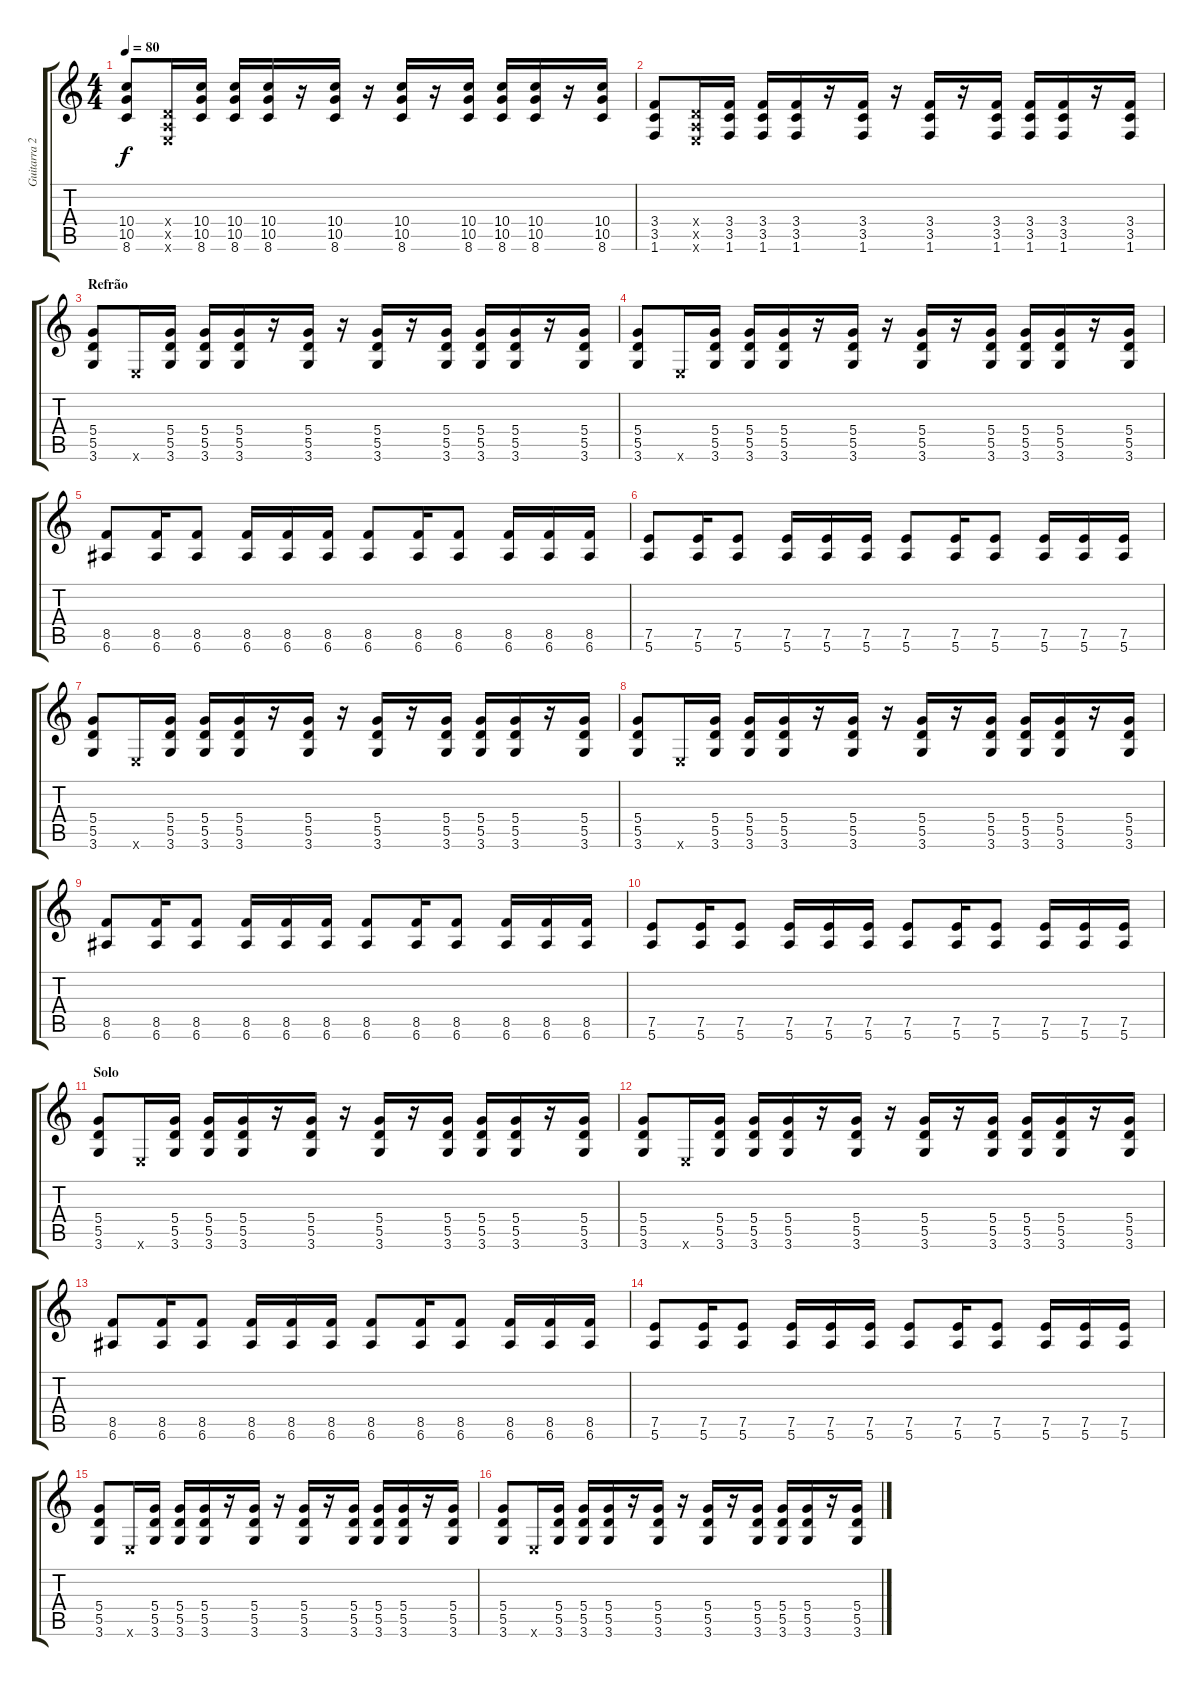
\track ("Guitarra 2" "Guitarra 2") {instrument distortionguitar}
\staff {score tabs}
\tuning (E4 B3 G3 D3 A2 E2) {hide}
\ts (4 4)
\tempo 80
\clef g2
\ks c
(10.4 10.5 8.6).8{dy f} (0.4{x} 0.5{x} 0.6{x}).16 (10.4 10.5 8.6).16 (10.4 10.5 8.6).16 (10.4 10.5 8.6).16 r.16 (10.4 10.5 8.6).16 r.16 (10.4 10.5 8.6).16 r.16 (10.4 10.5 8.6).16 (10.4 10.5 8.6).16 (10.4 10.5 8.6).16 r.16 (10.4 10.5 8.6).16 |
(3.4 3.5 1.6).8 (0.4{x} 0.5{x} 0.6{x}).16 (3.4 3.5 1.6).16 (3.4 3.5 1.6).16 (3.4 3.5 1.6).16 r.16 (3.4 3.5 1.6).16 r.16 (3.4 3.5 1.6).16 r.16 (3.4 3.5 1.6).16 (3.4 3.5 1.6).16 (3.4 3.5 1.6).16 r.16 (3.4 3.5 1.6).16 |
\section ("" "Refrão")
(5.4 5.5 3.6).8 0.6{x}.16 (5.4 5.5 3.6).16 (5.4 5.5 3.6).16 (5.4 5.5 3.6).16 r.16 (5.4 5.5 3.6).16 r.16 (5.4 5.5 3.6).16 r.16 (5.4 5.5 3.6).16 (5.4 5.5 3.6).16 (5.4 5.5 3.6).16 r.16 (5.4 5.5 3.6).16 |
(5.4 5.5 3.6).8 0.6{x}.16 (5.4 5.5 3.6).16 (5.4 5.5 3.6).16 (5.4 5.5 3.6).16 r.16 (5.4 5.5 3.6).16 r.16 (5.4 5.5 3.6).16 r.16 (5.4 5.5 3.6).16 (5.4 5.5 3.6).16 (5.4 5.5 3.6).16 r.16 (5.4 5.5 3.6).16 |
(8.5 6.6).8 (8.5 6.6).16 (8.5 6.6).8 (8.5 6.6).16 (8.5 6.6).16 (8.5 6.6).16 (8.5 6.6).8 (8.5 6.6).16 (8.5 6.6).8 (8.5 6.6).16 (8.5 6.6).16 (8.5 6.6).16 |
(7.5 5.6).8 (7.5 5.6).16 (7.5 5.6).8 (7.5 5.6).16 (7.5 5.6).16 (7.5 5.6).16 (7.5 5.6).8 (7.5 5.6).16 (7.5 5.6).8 (7.5 5.6).16 (7.5 5.6).16 (7.5 5.6).16 |
(5.4 5.5 3.6).8 0.6{x}.16 (5.4 5.5 3.6).16 (5.4 5.5 3.6).16 (5.4 5.5 3.6).16 r.16 (5.4 5.5 3.6).16 r.16 (5.4 5.5 3.6).16 r.16 (5.4 5.5 3.6).16 (5.4 5.5 3.6).16 (5.4 5.5 3.6).16 r.16 (5.4 5.5 3.6).16 |
(5.4 5.5 3.6).8 0.6{x}.16 (5.4 5.5 3.6).16 (5.4 5.5 3.6).16 (5.4 5.5 3.6).16 r.16 (5.4 5.5 3.6).16 r.16 (5.4 5.5 3.6).16 r.16 (5.4 5.5 3.6).16 (5.4 5.5 3.6).16 (5.4 5.5 3.6).16 r.16 (5.4 5.5 3.6).16 |
(8.5 6.6).8 (8.5 6.6).16 (8.5 6.6).8 (8.5 6.6).16 (8.5 6.6).16 (8.5 6.6).16 (8.5 6.6).8 (8.5 6.6).16 (8.5 6.6).8 (8.5 6.6).16 (8.5 6.6).16 (8.5 6.6).16 |
(7.5 5.6).8 (7.5 5.6).16 (7.5 5.6).8 (7.5 5.6).16 (7.5 5.6).16 (7.5 5.6).16 (7.5 5.6).8 (7.5 5.6).16 (7.5 5.6).8 (7.5 5.6).16 (7.5 5.6).16 (7.5 5.6).16 |
\section ("" "Solo")
(5.4 5.5 3.6).8 0.6{x}.16 (5.4 5.5 3.6).16 (5.4 5.5 3.6).16 (5.4 5.5 3.6).16 r.16 (5.4 5.5 3.6).16 r.16 (5.4 5.5 3.6).16 r.16 (5.4 5.5 3.6).16 (5.4 5.5 3.6).16 (5.4 5.5 3.6).16 r.16 (5.4 5.5 3.6).16 |
(5.4 5.5 3.6).8 0.6{x}.16 (5.4 5.5 3.6).16 (5.4 5.5 3.6).16 (5.4 5.5 3.6).16 r.16 (5.4 5.5 3.6).16 r.16 (5.4 5.5 3.6).16 r.16 (5.4 5.5 3.6).16 (5.4 5.5 3.6).16 (5.4 5.5 3.6).16 r.16 (5.4 5.5 3.6).16 |
(8.5 6.6).8 (8.5 6.6).16 (8.5 6.6).8 (8.5 6.6).16 (8.5 6.6).16 (8.5 6.6).16 (8.5 6.6).8 (8.5 6.6).16 (8.5 6.6).8 (8.5 6.6).16 (8.5 6.6).16 (8.5 6.6).16 |
(7.5 5.6).8 (7.5 5.6).16 (7.5 5.6).8 (7.5 5.6).16 (7.5 5.6).16 (7.5 5.6).16 (7.5 5.6).8 (7.5 5.6).16 (7.5 5.6).8 (7.5 5.6).16 (7.5 5.6).16 (7.5 5.6).16 |
(5.4 5.5 3.6).8 0.6{x}.16 (5.4 5.5 3.6).16 (5.4 5.5 3.6).16 (5.4 5.5 3.6).16 r.16 (5.4 5.5 3.6).16 r.16 (5.4 5.5 3.6).16 r.16 (5.4 5.5 3.6).16 (5.4 5.5 3.6).16 (5.4 5.5 3.6).16 r.16 (5.4 5.5 3.6).16 |
(5.4 5.5 3.6).8 0.6{x}.16 (5.4 5.5 3.6).16 (5.4 5.5 3.6).16 (5.4 5.5 3.6).16 r.16 (5.4 5.5 3.6).16 r.16 (5.4 5.5 3.6).16 r.16 (5.4 5.5 3.6).16 (5.4 5.5 3.6).16 (5.4 5.5 3.6).16 r.16 (5.4 5.5 3.6).16
